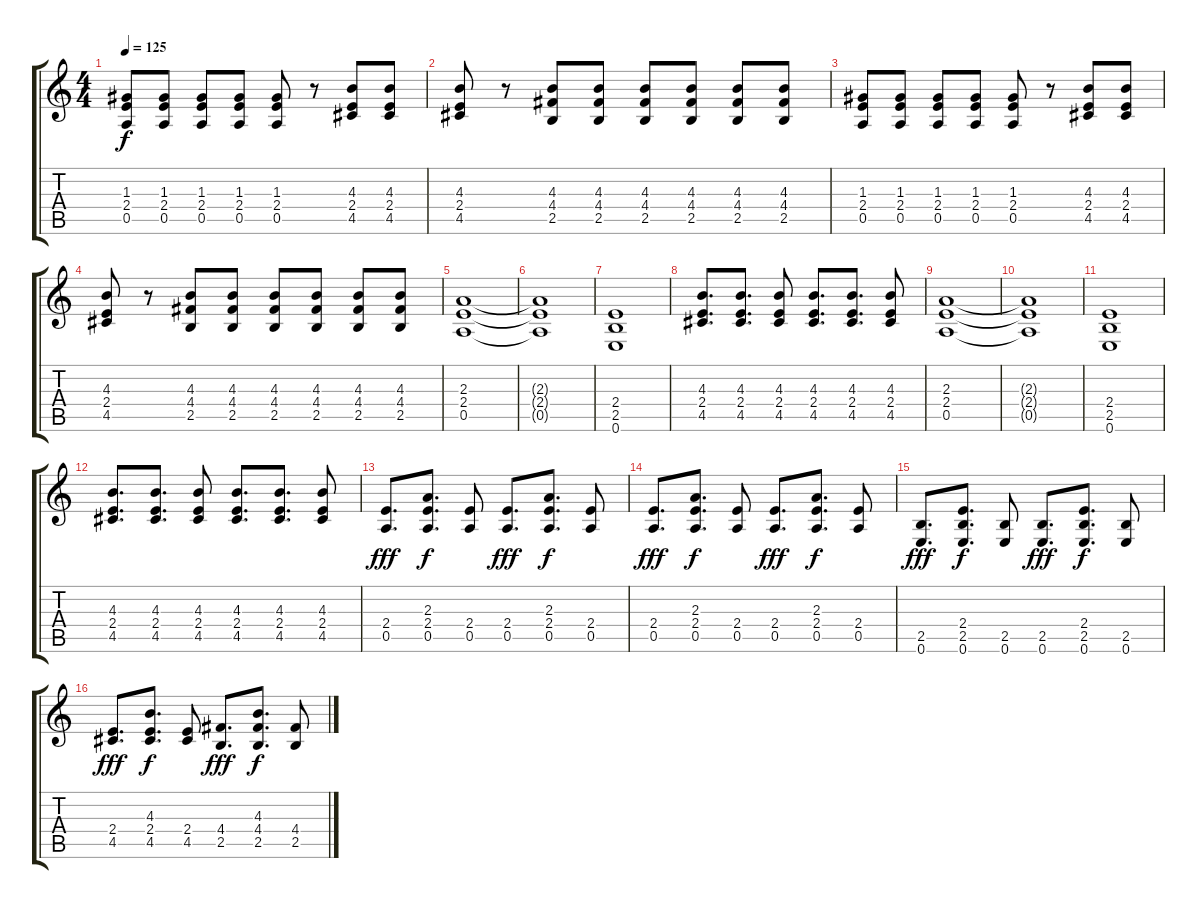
\track "" {instrument distortionguitar}
\staff {score tabs}
\tuning (E4 B3 G3 D3 A2 E2) {hide}
\ts (4 4)
\tempo 125
\clef g2
\ks c
(1.3 2.4 0.5).8{dy f} (1.3 2.4 0.5).8 (1.3 2.4 0.5).8 (1.3 2.4 0.5).8 (1.3 2.4 0.5).8 r.8 (4.3 2.4 4.5).8 (4.3 2.4 4.5).8 |
(4.3 2.4 4.5).8 r.8 (4.3 4.4 2.5).8 (4.3 4.4 2.5).8 (4.3 4.4 2.5).8 (4.3 4.4 2.5).8 (4.3 4.4 2.5).8 (4.3 4.4 2.5).8 |
(1.3 2.4 0.5).8 (1.3 2.4 0.5).8 (1.3 2.4 0.5).8 (1.3 2.4 0.5).8 (1.3 2.4 0.5).8 r.8 (4.3 2.4 4.5).8 (4.3 2.4 4.5).8 |
(4.3 2.4 4.5).8 r.8 (4.3 4.4 2.5).8 (4.3 4.4 2.5).8 (4.3 4.4 2.5).8 (4.3 4.4 2.5).8 (4.3 4.4 2.5).8 (4.3 4.4 2.5).8 |
(2.3 2.4 0.5).1 |
(2.3{t} 2.4{t} 0.5{t}).1 |
(2.4 2.5 0.6).1 |
(4.3 2.4 4.5).8{d} (4.3 2.4 4.5).8{d} (4.3 2.4 4.5).8 (4.3 2.4 4.5).8{d} (4.3 2.4 4.5).8{d} (4.3 2.4 4.5).8 |
(2.3 2.4 0.5).1 |
(2.3{t} 2.4{t} 0.5{t}).1 |
(2.4 2.5 0.6).1 |
(4.3 2.4 4.5).8{d} (4.3 2.4 4.5).8{d} (4.3 2.4 4.5).8 (4.3 2.4 4.5).8{d} (4.3 2.4 4.5).8{d} (4.3 2.4 4.5).8 |
(2.4 0.5).8{d dy fff} (2.3 2.4 0.5).8{d dy f} (2.4 0.5).8 (2.4 0.5).8{d dy fff} (2.3 2.4 0.5).8{d dy f} (2.4 0.5).8 |
(2.4 0.5).8{d dy fff} (2.3 2.4 0.5).8{d dy f} (2.4 0.5).8 (2.4 0.5).8{d dy fff} (2.3 2.4 0.5).8{d dy f} (2.4 0.5).8 |
(2.5 0.6).8{d dy fff} (2.4 2.5 0.6).8{d dy f} (2.5 0.6).8 (2.5 0.6).8{d dy fff} (2.4 2.5 0.6).8{d dy f} (2.5 0.6).8 |
(2.4 4.5).8{d dy fff} (4.3 2.4 4.5).8{d dy f} (2.4 4.5).8 (4.4 2.5).8{d dy fff} (4.3 4.4 2.5).8{d dy f} (4.4 2.5).8
